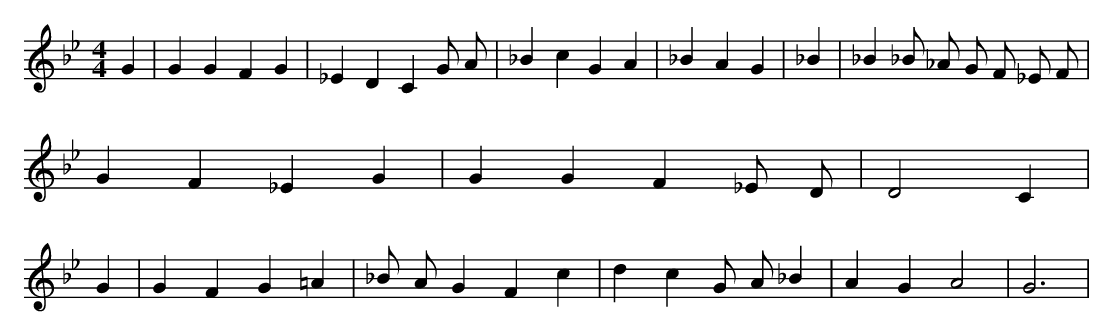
X:1
M:4/4
L:1/8
K:Bb
G2 | G2 G2 F2 G2 | _E2 D2 C2 G A | _B2 c2 G2 A2 | _B2 A2 G2 | _B2 | _B2 _B _A G F _E F | G2 F2 _E2 G2 | G2 G2 F2 _E D | D4 C2 | G2 | G2 F2 G2 =A2 | _B A G2 F2 c2 | d2 c2 G A _B2 | A2 G2 A4 | G6 |
